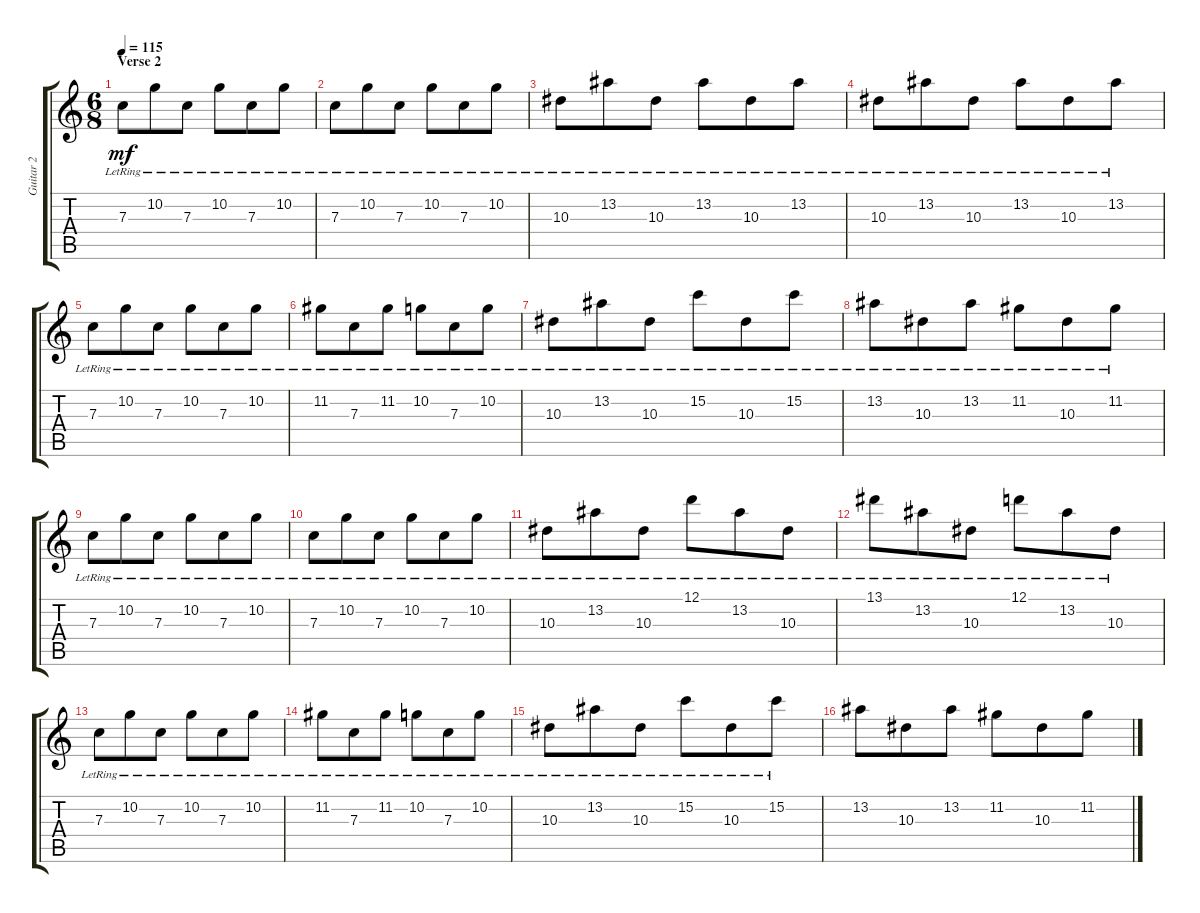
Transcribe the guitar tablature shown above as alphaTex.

\track ("Guitar 2" "Guitar 2") {instrument distortionguitar}
\staff {score tabs}
\tuning (D4 A3 F3 C3 G2 C2) {hide}
\ts (6 8)
\section ("" "Verse 2")
\tempo 115
\clef g2
\ks c
7.3{lr}.8{dy mf} 10.2{lr}.8 7.3{lr}.8 10.2{lr}.8 7.3{lr}.8 10.2{lr}.8 |
7.3{lr}.8 10.2{lr}.8 7.3{lr}.8 10.2{lr}.8 7.3{lr}.8 10.2{lr}.8 |
10.3{lr}.8 13.2{lr}.8 10.3{lr}.8 13.2{lr}.8 10.3{lr}.8 13.2{lr}.8 |
10.3{lr}.8 13.2{lr}.8 10.3{lr}.8 13.2{lr}.8 10.3{lr}.8 13.2{lr}.8 |
7.3{lr}.8 10.2{lr}.8 7.3{lr}.8 10.2{lr}.8 7.3{lr}.8 10.2{lr}.8 |
11.2{lr}.8 7.3{lr}.8 11.2{lr}.8 10.2{lr}.8 7.3{lr}.8 10.2{lr}.8 |
10.3{lr}.8 13.2{lr}.8 10.3{lr}.8 15.2{lr}.8 10.3{lr}.8 15.2{lr}.8 |
13.2{lr}.8 10.3{lr}.8 13.2{lr}.8 11.2{lr}.8 10.3{lr}.8 11.2{lr}.8 |
7.3{lr}.8 10.2{lr}.8 7.3{lr}.8 10.2{lr}.8 7.3{lr}.8 10.2{lr}.8 |
7.3{lr}.8 10.2{lr}.8 7.3{lr}.8 10.2{lr}.8 7.3{lr}.8 10.2{lr}.8 |
10.3{lr}.8 13.2{lr}.8 10.3{lr}.8 12.1{lr}.8 13.2{lr}.8 10.3{lr}.8 |
13.1{lr}.8 13.2{lr}.8 10.3{lr}.8 12.1{lr}.8 13.2{lr}.8 10.3{lr}.8 |
7.3{lr}.8 10.2{lr}.8 7.3{lr}.8 10.2{lr}.8 7.3{lr}.8 10.2{lr}.8 |
11.2{lr}.8 7.3{lr}.8 11.2{lr}.8 10.2{lr}.8 7.3{lr}.8 10.2{lr}.8 |
10.3{lr}.8 13.2{lr}.8 10.3{lr}.8 15.2{lr}.8 10.3{lr}.8 15.2{lr}.8 |
13.2.8 10.3.8 13.2.8 11.2.8 10.3.8 11.2.8
